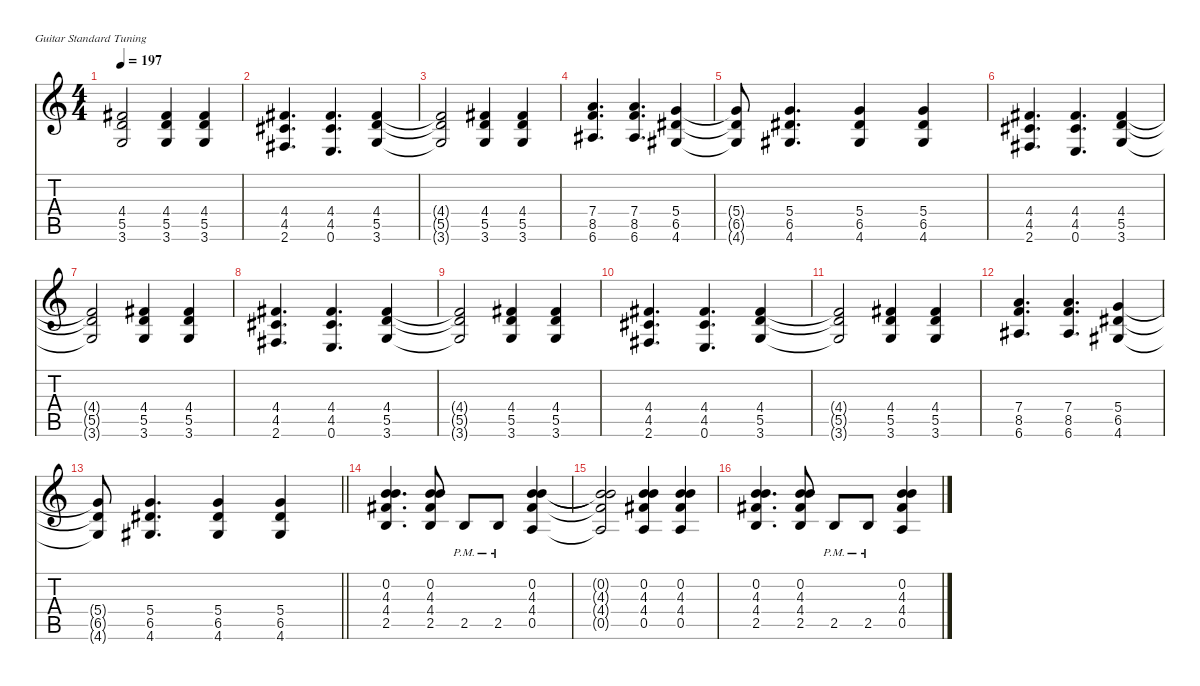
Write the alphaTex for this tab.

\defaultSystemsLayout 4
\hideDynamics
\bracketExtendMode nobrackets
\singleTrackTrackNamePolicy hidden
\multiTrackTrackNamePolicy hidden
\firstSystemTrackNameMode fullname
\firstSystemTrackNameOrientation horizontal
\otherSystemsTrackNameOrientation horizontal
\track ("Guitar 1" "dist.guit.") {instrument distortionguitar}
\staff {score tabs}
\tuning (E4 B3 G3 D3 A2 E2)
\ts (4 4)
\tempo 197
\clef g2
\ks c
(4.4{t acc #} 5.5{t} 3.6{t}).2{dy f beam Up} (4.4{acc #} 5.5 3.6).4{beam Up} (4.4{acc #} 5.5 3.6).4{beam Up} |
(4.4{acc #} 4.5{acc #} 2.6{acc #}).4{d beam Up} (4.4{acc #} 4.5{acc #} 0.6).4{d beam Up} (4.4{acc #} 5.5 3.6).4{beam Up} |
(4.4{t acc #} 5.5{t} 3.6{t}).2{beam Up} (4.4{acc #} 5.5 3.6).4{beam Up} (4.4{acc #} 5.5 3.6).4{beam Up} |
(7.4 8.5 6.6{acc #}).4{d beam Up} (7.4 8.5 6.6{acc #}).4{d beam Up} (5.4 6.5{acc #} 4.6{acc #}).4{beam Up} |
(5.4{t} 6.5{t acc #} 4.6{t acc #}).8{beam Up} (5.4 6.5{acc #} 4.6{acc #}).4{d beam Up} (5.4 6.5{acc #} 4.6{acc #}).4{beam Up} (5.4 6.5{acc #} 4.6{acc #}).4{beam Up} |
(4.4{acc #} 4.5{acc #} 2.6{acc #}).4{d beam Up} (4.4{acc #} 4.5{acc #} 0.6).4{d beam Up} (4.4{acc #} 5.5 3.6).4{beam Up} |
(4.4{t acc #} 5.5{t} 3.6{t}).2{beam Up} (4.4{acc #} 5.5 3.6).4{beam Up} (4.4{acc #} 5.5 3.6).4{beam Up} |
(4.4{acc #} 4.5{acc #} 2.6{acc #}).4{d beam Up} (4.4{acc #} 4.5{acc #} 0.6).4{d beam Up} (4.4{acc #} 5.5 3.6).4{beam Up} |
(4.4{t acc #} 5.5{t} 3.6{t}).2{beam Up} (4.4{acc #} 5.5 3.6).4{beam Up} (4.4{acc #} 5.5 3.6).4{beam Up} |
(4.4{acc #} 4.5{acc #} 2.6{acc #}).4{d beam Up} (4.4{acc #} 4.5{acc #} 0.6).4{d beam Up} (4.4{acc #} 5.5 3.6).4{beam Up} |
(4.4{t acc #} 5.5{t} 3.6{t}).2{beam Up} (4.4{acc #} 5.5 3.6).4{beam Up} (4.4{acc #} 5.5 3.6).4{beam Up} |
(7.4 8.5 6.6{acc #}).4{d beam Up} (7.4 8.5 6.6{acc #}).4{d beam Up} (5.4 6.5{acc #} 4.6{acc #}).4{beam Up} |
\barLineRight lightlight
(5.4{t} 6.5{t acc #} 4.6{t acc #}).8{beam Up} (5.4 6.5{acc #} 4.6{acc #}).4{d beam Up} (5.4 6.5{acc #} 4.6{acc #}).4{beam Up} (5.4 6.5{acc #} 4.6{acc #}).4{beam Up} |
(0.2 4.3 4.4{acc #} 2.5).4{d beam Up} (0.2 4.3 4.4{acc #} 2.5).8{beam Up} 2.5{pm}.8{beam Up} 2.5{pm}.8{beam Up} (0.2 4.3 4.4{acc #} 0.5).4{beam Up} |
(0.2{t} 4.3{t} 4.4{t acc #} 0.5{t}).2{beam Up} (0.2 4.3 4.4{acc #} 0.5).4{beam Up} (0.2 4.3 4.4{acc #} 0.5).4{beam Up} |
(0.2 4.3 4.4{acc #} 2.5).4{d beam Up} (0.2 4.3 4.4{acc #} 2.5).8{beam Up} 2.5{pm}.8{beam Up} 2.5{pm}.8{beam Up} (0.2 4.3 4.4{acc #} 0.5).4{beam Up}
